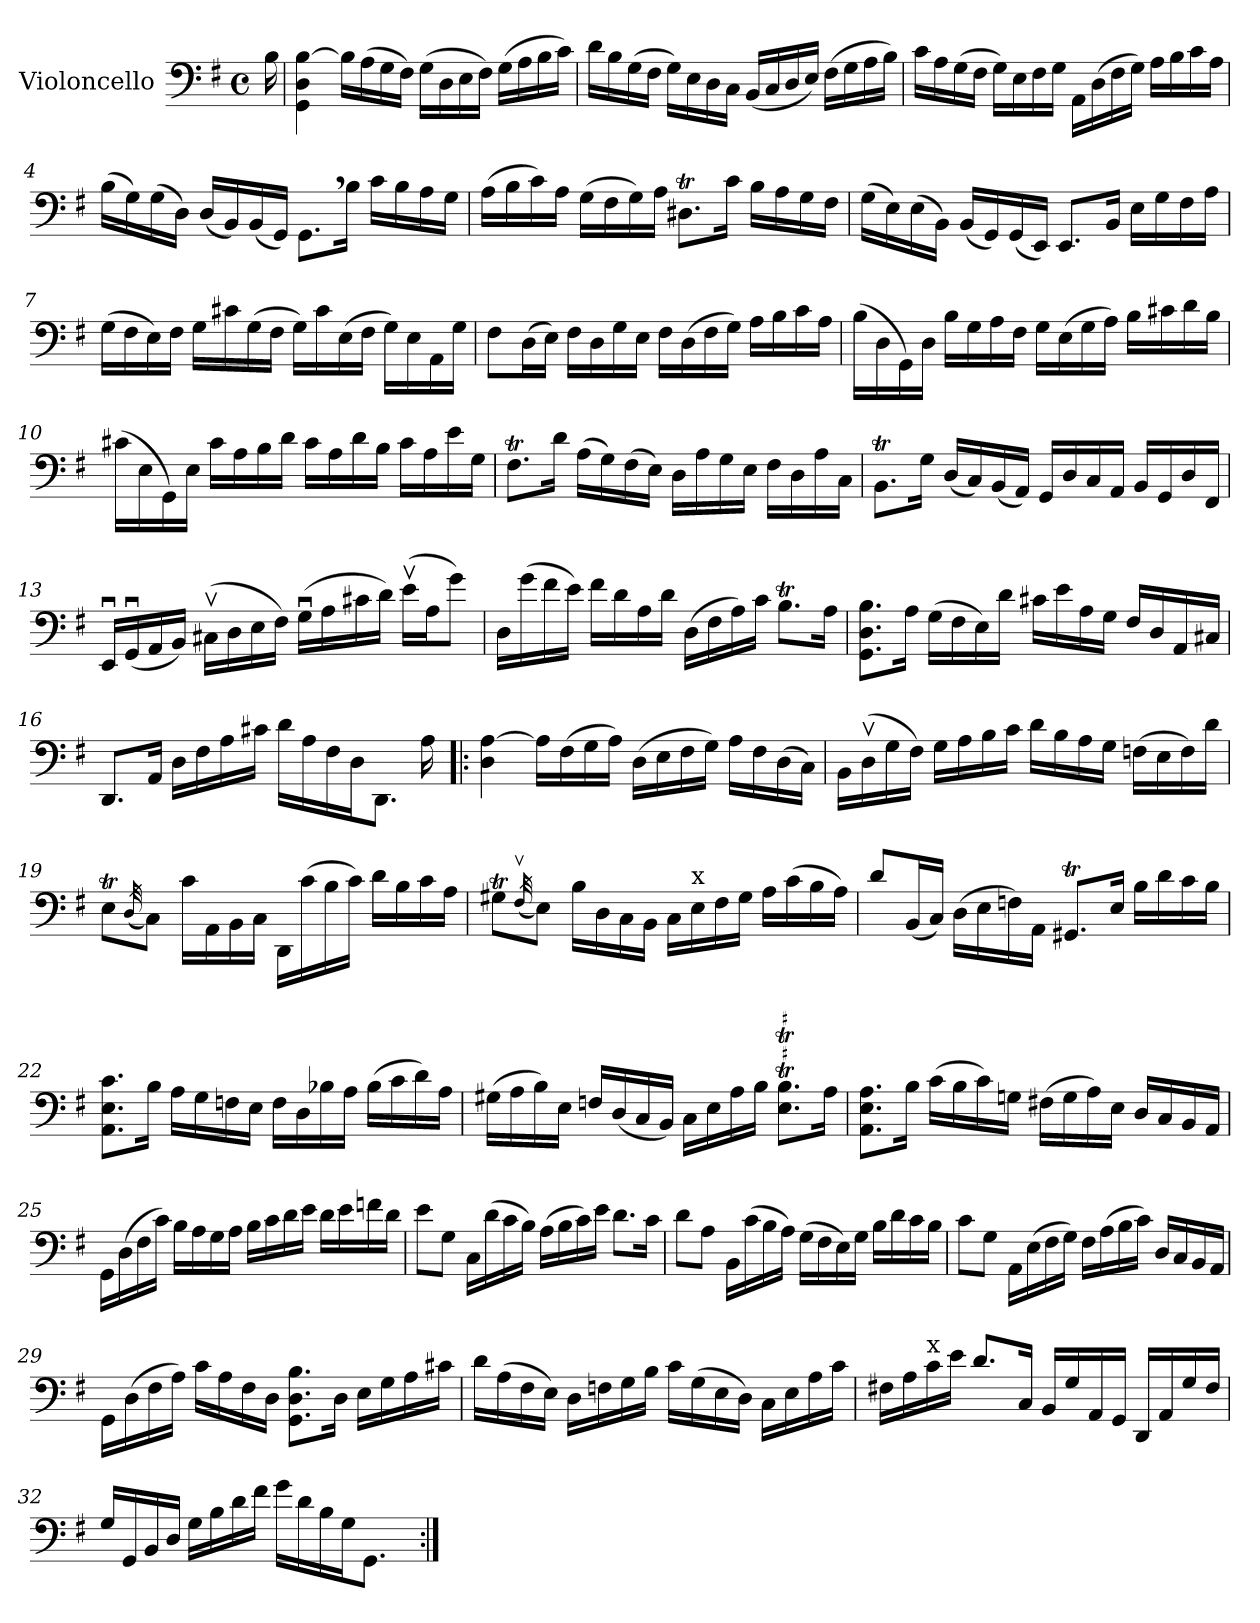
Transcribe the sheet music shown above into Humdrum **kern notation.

**kern
*part1
*staff1
*I"Violoncello
*I'Vc
*clefF4
*k[f#]
*G:
*M4/4
*met(c)
=
16B\
=1
4GG\ 4D\ [4B\
16B\LL]
(16A\
16G\
16F#\JJ)
(16G\LL
16D\
16E\
16F#\JJ)
(16G\LL
16A\
16B\
16c\JJ)
=2
16d\LL
16B\
(16G\
16F#\JJ
16G\LL)
16E\
16D\
16C\JJ
(16BB/LL
16C/
16D/
16E/JJ)
(16F#\LL
16G\
16A\
16B\JJ)
=3
16c\LL
16A\
(16G\
16F#\JJ
16G\LL)
16E\
16F#\
16G\JJ
16AA\LL
(16D\
16F#\
16G\JJ)
16A\LL
16B\
16c\
16A\JJ
!!LO:LB:g=z
=4
(16B\LL
16G\)
(16G\
16D\JJ)
(16D/LL
16BB/)
(16BB/
16GG/JJ)
8.GG,\L
16B\Jk
16c\LL
16B\
16A\
16G\JJ
=5
(16A\LL
16B\
16c\)
16A\JJ
(16G\LL
16F#\
16G\)
16A\JJ
8.D#Xt\L
16c\Jk
16B\LL
16A\
16G\
16F#\JJ
=6
(16G\LL
16E\)
(16E\
16BB\JJ)
(16BB/LL
16GG/)
(16GG/
16EE/JJ)
8.EE/L
16BB/Jk
16E\LL
16G\
16F#\
16A\JJ
!!LO:LB:g=z
=7
(16G\LL
16F#\
16E\)
16F#\JJ
16G\LL
16c#X\
(16G\
16F#\JJ
16G\LL)
16c#\
(16E\
16F#\JJ
16G\LL)
16E\
16AA\
16G\JJ
=8
8F#\L
(16D\L
16E\JJ)
16F#\LL
16D\
16G\
16E\JJ
16F#\LL
(16D\
16F#\
16G\JJ)
16A\LL
16B\
16c\
16A\JJ
=9
(16B\LL
16D\
16GG\)
16D\JJ
16B\LL
16G\
16A\
16F#\JJ
16G\LL
(16E\
16G\
16A\JJ)
16B\LL
16c#X\
16d\
16B\JJ
!!LO:LB:g=z
=10
(16c#X\LL
16E\
16GG\)
16E\JJ
16c#\LL
16A\
16B\
16d\JJ
16c#\LL
16A\
16d\
16B\JJ
16c#\LL
16A\
16e\
16G\JJ
=11
8.F#t\L
16d\Jk
(16A\LL
16G\)
(16F#\
16E\JJ)
16D\LL
16A\
16G\
16E\JJ
16F#\LL
16D\
16A\
16C\JJ
=12
8.BBt\L
16G\Jk
(16D/LL
16C/)
(16BB/
16AA/JJ)
16GG/LL
16D/
16C/
16AA/JJ
16BB/LL
16GG/
16D/
16FF#/JJ
!!LO:LB:g=z
=13
16EEu/LL
(16GGu/
16AA/
16BB/JJ)
(16C#Xv\LL
16D\
16E\
16F#\JJ)
(16Gu\LL
16A\
16c#X\
16d\JJ)
(16ev\LL
16A\J
8g\J)
=14
16D\LL
(16g\
16f#\
16e\JJ)
16f#\LL
16d\
16A\
16d\JJ
(16D\LL
16F#\
16A\)
16c\JJ
8.Bt\L
16A\Jk
=15
8.GG\ 8.D\ 8.B\L
16A\Jk
(16G\LL
16F#\
16E\)
16d\JJ
16c#X\LL
16e\
16A\
16G\JJ
16F#/LL
16D/
16AA/
16C#X/JJ
!!LO:LB:g=z
=16
8.DD/L
16AA/Jk
16D\LL
16F#\
16A\
16c#X\JJ
16d\LL
16A\
16F#\
16D\J
8.DD\J
16A\
=17!|:
4D\ [4A\
16A\LL]
(16F#\
16G\
16A\JJ)
(16D\LL
16E\
16F#\
16G\JJ)
16A\LL
16F#\
(16D\
16C\JJ)
=18
16BB\LL
(16Dv\
16G\
16F#\JJ)
16G\LL
16A\
16B\
16c\JJ
16d\LL
16B\
16A\
16G\JJ
(16Fn\LL
16E\
16F\)
16d\JJ
!!LO:LB:g=z
=19
8ET\L
(32qD/
8C\J)
16c\LL
16AA\
16BB\
16C\JJ
16DD\LL
(16c\
16B\
16c\JJ)
16d\LL
16B\
16c\
16A\JJ
=20
8G#Xt\L
(32qF#v/
8E\J)
16B\LL
16D\
16C\
16BB\JJ
16C\LL
!LO:TX:a:t=x
16E\
16F#\
16G#\JJ
16A\LL
(16c\
16B\
16A\JJ)
=21
8d/L
(16BB/L
16C/JJ)
(16D\LL
16E\
16Fn\)
16AA\JJ
8.GG#Xt/L
16E/Jk
16B\LL
16d\
16c\
16B\JJ
!!LO:LB:g=z
=22
8.AA\ 8.E\ 8.c\L
16B\Jk
16A\LL
16G\
16Fn\
16E\JJ
16F\LL
16D\
16B-X\
16A\JJ
(16B-\LL
16c\
16d\)
16A\JJ
=23
(16G#X\LL
16A\
16B\)
16E\JJ
16Fn/LL
(16D/
16C/
16BB/JJ)
16C\LL
16E\
16A\
16B\JJ
8.E\T 8.B\TL
16A\Jk
=24
8.AA\ 8.E\ 8.A\L
16B\Jk
(16c\LL
16B\
16c\)
16Gn\JJ
(16F#X\LL
16G\
16A\)
16E\JJ
16D/LL
16C/
16BB/
16AA/JJ
!!LO:LB:g=z
=25
16GG\LL
(16D\
16F#\
16c\JJ)
16B\LL
16A\
16G\
16A\JJ
16B\LL
16c\
16d\
16e\JJ
16d\LL
16e\
16fn\
16d\JJ
=26
8e\L
8G\J
16C\LL
(16d\
16c\
16B\JJ)
(16A\LL
16B\
16c\)
16e\JJ
8.d\L
16c\Jk
=27
8d\L
8A\J
16BB\LL
(16c\
16B\
16A\JJ)
(16G\LL
16F#\
16E\)
16G\JJ
16B\LL
16d\
16c\
16B\JJ
!!LO:LB:g=z
=28
8c\L
8G\J
16AA\LL
(16E\
16F#\
16G\JJ)
16F#\LL
(16A\
16B\
16c\JJ)
16D/LL
16C/
16BB/
16AA/JJ
=29
16GG\LL
(16D\
16F#\
16A\JJ)
16c\LL
16A\
16F#\
16D\JJ
8.GG\ 8.D\ 8.B\L
16D\Jk
16E\LL
16G\
16A\
16c#X\JJ
=30
16d\LL
(16A\
16F#\
16E\JJ)
16D\LL
16Fn\
16G\
16B\JJ
16c\LL
(16G\
16E\
16D\JJ)
16C\LL
16E\
16A\
16c\JJ
!!LO:LB:g=z
=31
16F#X\LL
16A\
!LO:TX:a:t=x
16c\
16e\JJ
8.d/L
16C/Jk
16BB/LL
16G/
16AA/
16GG/JJ
16DD/LL
16AA/
16G/
16F#/JJ
=32
16G/LL
16GG/
16BB/
16D/JJ
16G\LL
16B\
16d\
16f#\JJ
16g\LL
16d\
16B\
16G\J
8.GG\J
16ryy
=:|!
*-
